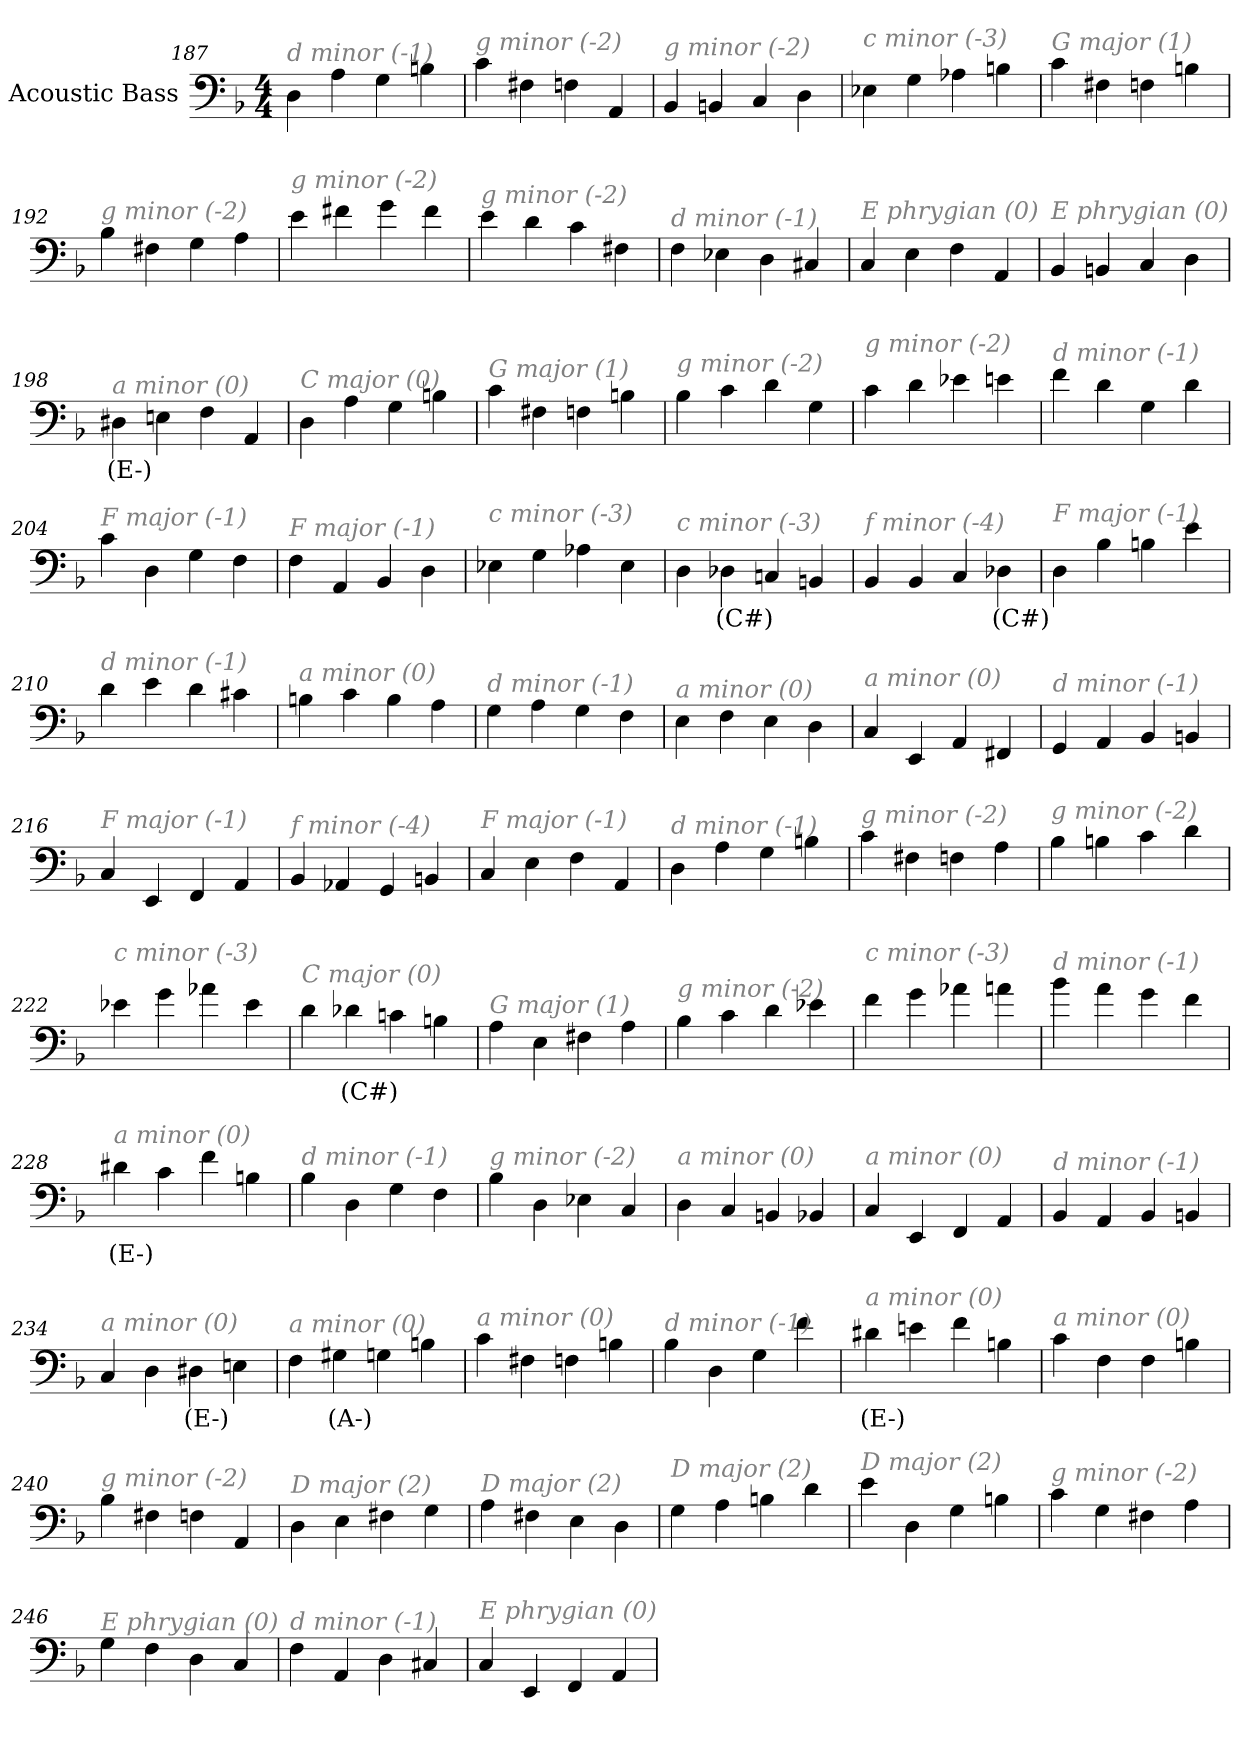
**kern	**text
*part1	*part1
*staff1	*staff1
*I"Acoustic Bass	*
*clefF4	*
*ITrd7c12	*
*k[b-]	*
*F:	*
*M4/4	*
=187	=187
!LO:TX:i:color=#808080:t=d minor (-1)	!
4DD	.
4AA	.
4GG	.
4BBn	.
=188	=188
!LO:TX:i:color=#808080:t=g minor (-2)	!
4C	.
4FF#X	.
4FFn	.
4AAA	.
=189	=189
!LO:TX:i:color=#808080:t=g minor (-2)	!
4BBB-	.
4BBBn	.
4CC	.
4DD	.
=190	=190
!LO:TX:i:color=#808080:t=c minor (-3)	!
4EE-X	.
4GG	.
4AA-X	.
4BBn	.
=191	=191
!LO:TX:i:color=#808080:t=G major (1)	!
4C	.
4FF#X	.
4FFn	.
4BBn	.
=192	=192
!LO:TX:i:color=#808080:t=g minor (-2)	!
4BB-	.
4FF#X	.
4GG	.
4AA	.
=193	=193
!LO:TX:i:color=#808080:t=g minor (-2)	!
4E	.
4F#X	.
4G	.
4F#	.
=194	=194
!LO:TX:i:color=#808080:t=g minor (-2)	!
4E	.
4D	.
4C	.
4FF#X	.
=195	=195
!LO:TX:i:color=#808080:t=d minor (-1)	!
4FF	.
4EE-X	.
4DD	.
4CC#X	.
=196	=196
!LO:TX:i:color=#808080:t=E phrygian (0)	!
4CC	.
4EE	.
4FF	.
4AAA	.
=197	=197
!LO:TX:i:color=#808080:t=E phrygian (0)	!
4BBB-	.
4BBBn	.
4CC	.
4DD	.
=198	=198
!LO:TX:i:color=#808080:t=a minor (0)	!
4DD#Xi	(E-)
4EEn	.
4FF	.
4AAA	.
=199	=199
!LO:TX:i:color=#808080:t=C major (0)	!
4DD	.
4AA	.
4GG	.
4BBn	.
=200	=200
!LO:TX:i:color=#808080:t=G major (1)	!
4C	.
4FF#X	.
4FFn	.
4BBn	.
=201	=201
!LO:TX:i:color=#808080:t=g minor (-2)	!
4BB-	.
4C	.
4D	.
4GG	.
=202	=202
!LO:TX:i:color=#808080:t=g minor (-2)	!
4C	.
4D	.
4E-X	.
4En	.
=203	=203
!LO:TX:i:color=#808080:t=d minor (-1)	!
4F	.
4D	.
4GG	.
4D	.
=204	=204
!LO:TX:i:color=#808080:t=F major (-1)	!
4C	.
4DD	.
4GG	.
4FF	.
=205	=205
!LO:TX:i:color=#808080:t=F major (-1)	!
4FF	.
4AAA	.
4BBB-	.
4DD	.
=206	=206
!LO:TX:i:color=#808080:t=c minor (-3)	!
4EE-X	.
4GG	.
4AA-X	.
4EE-	.
=207	=207
!LO:TX:i:color=#808080:t=c minor (-3)	!
4DD	.
4DD-Xi	(C#)
4CCn	.
4BBBn	.
=208	=208
!LO:TX:i:color=#808080:t=f minor (-4)	!
4BBB-	.
4BBB-	.
4CC	.
4DD-Xi	(C#)
=209	=209
!LO:TX:i:color=#808080:t=F major (-1)	!
4DD	.
4BB-	.
4BBn	.
4E	.
=210	=210
!LO:TX:i:color=#808080:t=d minor (-1)	!
4D	.
4E	.
4D	.
4C#X	.
=211	=211
!LO:TX:i:color=#808080:t=a minor (0)	!
4BBn	.
4C	.
4BB	.
4AA	.
=212	=212
!LO:TX:i:color=#808080:t=d minor (-1)	!
4GG	.
4AA	.
4GG	.
4FF	.
=213	=213
!LO:TX:i:color=#808080:t=a minor (0)	!
4EE	.
4FF	.
4EE	.
4DD	.
=214	=214
!LO:TX:i:color=#808080:t=a minor (0)	!
4CC	.
4EEE	.
4AAA	.
4FFF#X	.
=215	=215
!LO:TX:i:color=#808080:t=d minor (-1)	!
4GGG	.
4AAA	.
4BBB-	.
4BBBn	.
=216	=216
!LO:TX:i:color=#808080:t=F major (-1)	!
4CC	.
4EEE	.
4FFF	.
4AAA	.
=217	=217
!LO:TX:i:color=#808080:t=f minor (-4)	!
4BBB-	.
4AAA-X	.
4GGG	.
4BBBn	.
=218	=218
!LO:TX:i:color=#808080:t=F major (-1)	!
4CC	.
4EE	.
4FF	.
4AAA	.
=219	=219
!LO:TX:i:color=#808080:t=d minor (-1)	!
4DD	.
4AA	.
4GG	.
4BBn	.
=220	=220
!LO:TX:i:color=#808080:t=g minor (-2)	!
4C	.
4FF#X	.
4FFn	.
4AA	.
=221	=221
!LO:TX:i:color=#808080:t=g minor (-2)	!
4BB-	.
4BBn	.
4C	.
4D	.
=222	=222
!LO:TX:i:color=#808080:t=c minor (-3)	!
4E-X	.
4G	.
4A-X	.
4E-	.
=223	=223
!LO:TX:i:color=#808080:t=C major (0)	!
4D	.
4D-Xi	(C#)
4Cn	.
4BBn	.
=224	=224
!LO:TX:i:color=#808080:t=G major (1)	!
4AA	.
4EE	.
4FF#X	.
4AA	.
=225	=225
!LO:TX:i:color=#808080:t=g minor (-2)	!
4BB-	.
4C	.
4D	.
4E-X	.
=226	=226
!LO:TX:i:color=#808080:t=c minor (-3)	!
4F	.
4G	.
4A-X	.
4An	.
=227	=227
!LO:TX:i:color=#808080:t=d minor (-1)	!
4B-	.
4A	.
4G	.
4F	.
=228	=228
!LO:TX:i:color=#808080:t=a minor (0)	!
4D#Xi	(E-)
4C	.
4F	.
4BBn	.
=229	=229
!LO:TX:i:color=#808080:t=d minor (-1)	!
4BB-	.
4DD	.
4GG	.
4FF	.
=230	=230
!LO:TX:i:color=#808080:t=g minor (-2)	!
4BB-	.
4DD	.
4EE-X	.
4CC	.
=231	=231
!LO:TX:i:color=#808080:t=a minor (0)	!
4DD	.
4CC	.
4BBBn	.
4BBB-X	.
=232	=232
!LO:TX:i:color=#808080:t=a minor (0)	!
4CC	.
4EEE	.
4FFF	.
4AAA	.
=233	=233
!LO:TX:i:color=#808080:t=d minor (-1)	!
4BBB-	.
4AAA	.
4BBB-	.
4BBBn	.
=234	=234
!LO:TX:i:color=#808080:t=a minor (0)	!
4CC	.
4DD	.
4DD#Xi	(E-)
4EEn	.
=235	=235
!LO:TX:i:color=#808080:t=a minor (0)	!
4FF	.
4GG#Xi	(A-)
4GG	.
4BBn	.
=236	=236
!LO:TX:i:color=#808080:t=a minor (0)	!
4C	.
4FF#X	.
4FFn	.
4BBn	.
=237	=237
!LO:TX:i:color=#808080:t=d minor (-1)	!
4BB-	.
4DD	.
4GG	.
4F	.
=238	=238
!LO:TX:i:color=#808080:t=a minor (0)	!
4D#Xi	(E-)
4En	.
4F	.
4BBn	.
=239	=239
!LO:TX:i:color=#808080:t=a minor (0)	!
4C	.
4FF	.
4FF	.
4BBn	.
=240	=240
!LO:TX:i:color=#808080:t=g minor (-2)	!
4BB-	.
4FF#X	.
4FFn	.
4AAA	.
=241	=241
!LO:TX:i:color=#808080:t=D major (2)	!
4DD	.
4EE	.
4FF#X	.
4GG	.
=242	=242
!LO:TX:i:color=#808080:t=D major (2)	!
4AA	.
4FF#X	.
4EE	.
4DD	.
=243	=243
!LO:TX:i:color=#808080:t=D major (2)	!
4GG	.
4AA	.
4BBn	.
4D	.
=244	=244
!LO:TX:i:color=#808080:t=D major (2)	!
4E	.
4DD	.
4GG	.
4BBn	.
=245	=245
!LO:TX:i:color=#808080:t=g minor (-2)	!
4C	.
4GG	.
4FF#X	.
4AA	.
=246	=246
!LO:TX:i:color=#808080:t=E phrygian (0)	!
4GG	.
4FF	.
4DD	.
4CC	.
=247	=247
!LO:TX:i:color=#808080:t=d minor (-1)	!
4FF	.
4AAA	.
4DD	.
4CC#X	.
=248	=248
!LO:TX:i:color=#808080:t=E phrygian (0)	!
4CC	.
4EEE	.
4FFF	.
4AAA	.
=	=
*-	*-
